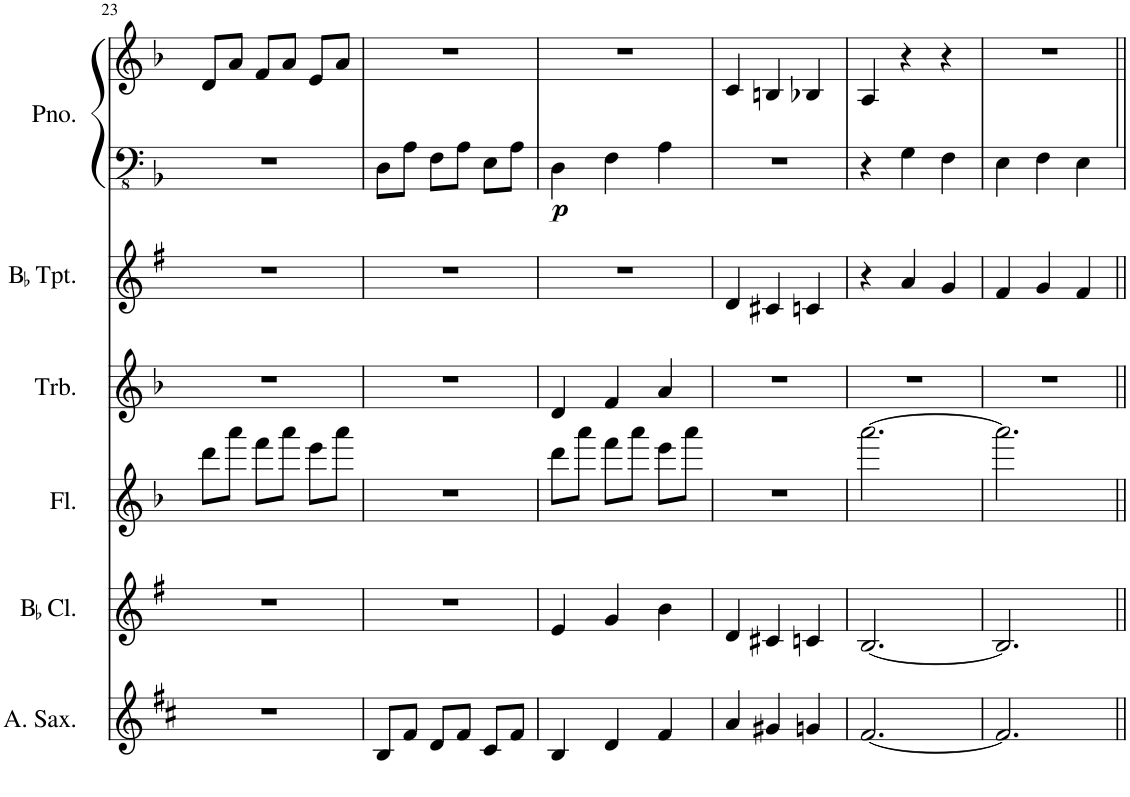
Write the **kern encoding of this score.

**kern	**kern	**kern	**kern	**kern	**kern	**kern	**dynam
*part6	*part5	*part4	*part3	*part2	*part1	*part1	*part1
*staff7	*staff6	*staff5	*staff4	*staff3	*staff2	*staff1	*staff1/2
*I"Alto Saxophone	*I"BaccidentalFlat Clarinet	*I"Flute	*I"Trombone	*I"BaccidentalFlat Trumpet	*I"Piano	*	*
*I'A. Sax.	*I'BaccidentalFlat Cl.	*I'Fl.	*I'Trb.	*I'BaccidentalFlat Tpt.	*I'Pno.	*	*
!!LO:PB:g=z
*clefG2	*clefG2	*clefG2	*clefG2	*clefG2	*clefFv4	*clefG2	*
*Trd5c9	*Trd1c2	*	*	*Trd1c2	*	*	*
*k[f#c#]	*k[f#]	*k[b-]	*k[b-]	*k[f#]	*k[b-]	*k[b-]	*
*M3/4	*M3/4	*M3/4	*M3/4	*M3/4	*M3/4	*M3/4	*
=23	=23	=23	=23	=23	=23	=23	=23
2.r	2.r	8ddd\L	2.r	2.r	2.r	8d/L	.
.	.	8aaa\J	.	.	.	8a/J	.
.	.	8fff\L	.	.	.	8f/L	.
.	.	8aaa\J	.	.	.	8a/J	.
.	.	8eee\L	.	.	.	8e/L	.
.	.	8aaa\J	.	.	.	8a/J	.
=24	=24	=24	=24	=24	=24	=24	=24
8B/L	2.r	2.r	2.r	2.r	8DD\L	2.r	.
8f#/J	.	.	.	.	8AA\J	.	.
8d/L	.	.	.	.	8FF\L	.	.
8f#/J	.	.	.	.	8AA\J	.	.
8c#/L	.	.	.	.	8EE\L	.	.
8f#/J	.	.	.	.	8AA\J	.	.
=25	=25	=25	=25	=25	=25	=25	=25
!	!	!	!	!	!	!	!LO:DY:b=2
4B/	4e/	8ddd\L	4d/	2.r	4DD\	2.r	p
.	.	8aaa\J	.	.	.	.	.
4d/	4g/	8fff\L	4f/	.	4FF\	.	.
.	.	8aaa\J	.	.	.	.	.
4f#/	4b\	8eee\L	4a/	.	4AA\	.	.
.	.	8aaa\J	.	.	.	.	.
=26	=26	=26	=26	=26	=26	=26	=26
4a/	4d/	2.r	2.r	4d/	2.r	4c/	.
4g#X/	4c#X/	.	.	4c#X/	.	4Bn/	.
4gn/	4cn/	.	.	4cn/	.	4B-X/	.
=27	=27	=27	=27	=27	=27	=27	=27
[2.f#/	[2.B/	[2.aaa\	2.r	4r	4r	4A/	.
.	.	.	.	4a/	4GG\	4r	.
.	.	.	.	4g/	4FF\	4r	.
=28	=28	=28	=28	=28	=28	=28	=28
2.f#/]	2.B/]	2.aaa\]	2.r	4f#/	4EE\	2.r	.
.	.	.	.	4g/	4FF\	.	.
.	.	.	.	4f#/	4EE\	.	.
=||	=||	=||	=||	=||	=||	=||	=||
*-	*-	*-	*-	*-	*-	*-	*-
